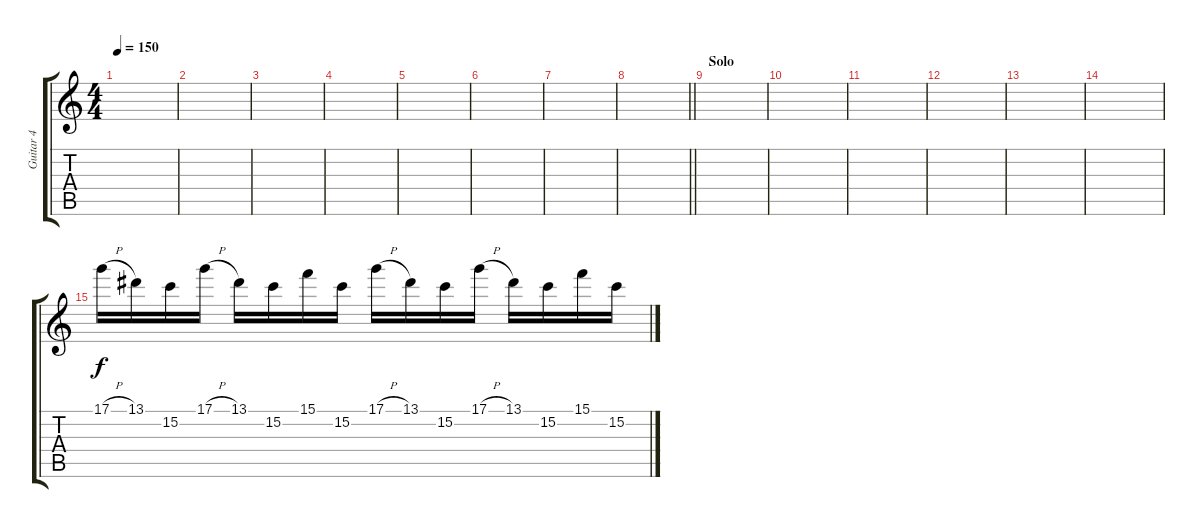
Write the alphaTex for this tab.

\track ("Guitar 4" "Guitar 4") {instrument distortionguitar}
\staff {score tabs}
\tuning (D4 A3 F3 C3 G2 C2) {hide}
\ts (4 4)
\tempo 150
\clef g2
\ks c
|
|
|
|
|
|
|
\barLineRight lightlight
|
\section ("" "Solo")
|
|
|
|
|
|
17.1{h}.16 13.1.16 15.2.16 17.1{h}.16 13.1.16 15.2.16 15.1.16 15.2.16 17.1{h}.16 13.1.16 15.2.16 17.1{h}.16 13.1.16 15.2.16 15.1.16 15.2.16
